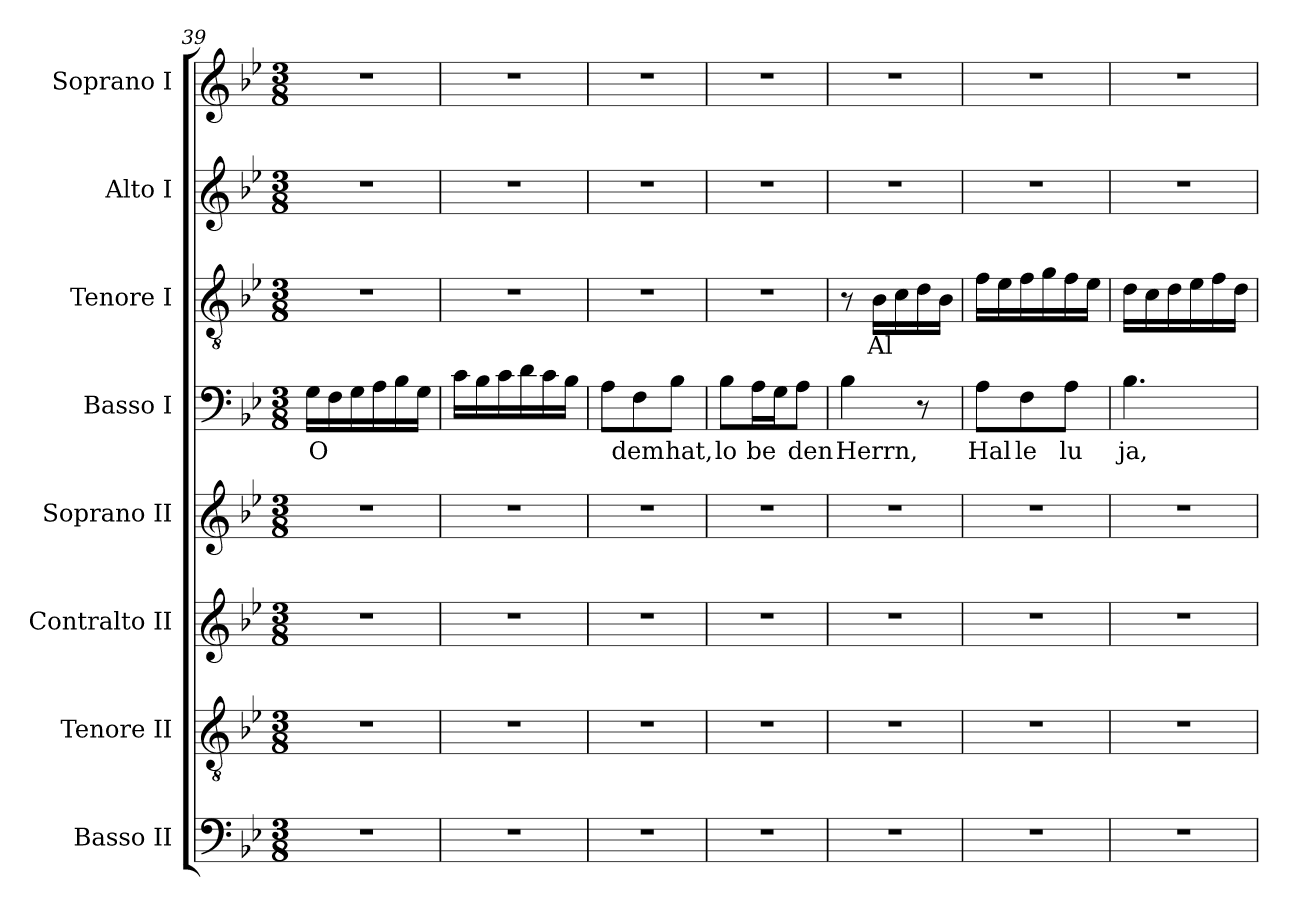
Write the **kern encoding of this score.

**kern	**kern	**kern	**kern	**kern	**text	**kern	**text	**kern	**kern
*part8	*part7	*part6	*part5	*part4	*part4	*part3	*part3	*part2	*part1
*staff8	*staff7	*staff6	*staff5	*staff4	*staff4	*staff3	*staff3	*staff2	*staff1
*I"Basso II	*I"Tenore II	*I"Contralto II	*I"Soprano II	*I"Basso I	*	*I"Tenore I	*	*I"Alto I	*I"Soprano I
*I'B II	*I'T II	*	*I'S II	*I'B I	*	*I'T I	*	*I'A I.	*I'S I
*clefF4	*clefGv2	*clefG2	*clefG2	*clefF4	*	*clefGv2	*	*clefG2	*clefG2
*k[b-e-]	*k[b-e-]	*k[b-e-]	*k[b-e-]	*k[b-e-]	*	*k[b-e-]	*	*k[b-e-]	*k[b-e-]
*M3/8	*M3/8	*M3/8	*M3/8	*M3/8	*	*M3/8	*	*M3/8	*M3/8
=39	=39	=39	=39	=39	=39	=39	=39	=39	=39
!	!	!	!	!	!LO:LY:b	!	!	!	!
4.r	4.r	4.r	4.r	16G\LL	O	4.r	.	4.r	4.r
.	.	.	.	16F\	.	.	.	.	.
.	.	.	.	16G\	.	.	.	.	.
.	.	.	.	16A\	.	.	.	.	.
.	.	.	.	16B-\	.	.	.	.	.
.	.	.	.	16G\JJ	.	.	.	.	.
=40	=40	=40	=40	=40	=40	=40	=40	=40	=40
4.r	4.r	4.r	4.r	16c\LL	.	4.r	.	4.r	4.r
.	.	.	.	16B-\	.	.	.	.	.
.	.	.	.	16c\	.	.	.	.	.
.	.	.	.	16d\	.	.	.	.	.
.	.	.	.	16c\	.	.	.	.	.
.	.	.	.	16B-\JJ	.	.	.	.	.
=41	=41	=41	=41	=41	=41	=41	=41	=41	=41
4.r	4.r	4.r	4.r	8A\L	.	4.r	.	4.r	4.r
!	!	!	!	!	!LO:LY:b	!	!	!	!
.	.	.	.	8F\	dem	.	.	.	.
!	!	!	!	!	!LO:LY:b	!	!	!	!
.	.	.	.	8B-\J	hat,	.	.	.	.
=42	=42	=42	=42	=42	=42	=42	=42	=42	=42
!	!	!	!	!	!LO:LY:b	!	!	!	!
4.r	4.r	4.r	4.r	8B-\L	lo	4.r	.	4.r	4.r
!	!	!	!	!	!LO:LY:b	!	!	!	!
.	.	.	.	16A\L	be	.	.	.	.
.	.	.	.	16G\J	.	.	.	.	.
!	!	!	!	!	!LO:LY:b	!	!	!	!
.	.	.	.	8A\J	den	.	.	.	.
!!LO:PB:g=z
=43	=43	=43	=43	=43	=43	=43	=43	=43	=43
!	!	!	!	!	!LO:LY:b	!	!	!	!
4.r	4.r	4.r	4.r	4B-\	Herrn,	8r	.	4.r	4.r
!	!	!	!	!	!	!	!LO:LY:b	!	!
.	.	.	.	.	.	16B-\LL	Al	.	.
.	.	.	.	.	.	16c\	.	.	.
.	.	.	.	8r	.	16d\	.	.	.
.	.	.	.	.	.	16B-\JJ	.	.	.
=44	=44	=44	=44	=44	=44	=44	=44	=44	=44
!	!	!	!	!	!LO:LY:b	!	!	!	!
4.r	4.r	4.r	4.r	8A\L	Hal	16f\LL	.	4.r	4.r
.	.	.	.	.	.	16e-\	.	.	.
!	!	!	!	!	!LO:LY:b	!	!	!	!
.	.	.	.	8F\	le	16f\	.	.	.
.	.	.	.	.	.	16g\	.	.	.
!	!	!	!	!	!LO:LY:b	!	!	!	!
.	.	.	.	8A\J	lu	16f\	.	.	.
.	.	.	.	.	.	16e-\JJ	.	.	.
=45	=45	=45	=45	=45	=45	=45	=45	=45	=45
!	!	!	!	!	!LO:LY:b	!	!	!	!
4.r	4.r	4.r	4.r	4.B-\	ja,	16d\LL	.	4.r	4.r
.	.	.	.	.	.	16c\	.	.	.
.	.	.	.	.	.	16d\	.	.	.
.	.	.	.	.	.	16e-\	.	.	.
.	.	.	.	.	.	16f\	.	.	.
.	.	.	.	.	.	16d\JJ	.	.	.
=	=	=	=	=	=	=	=	=	=
*-	*-	*-	*-	*-	*-	*-	*-	*-	*-
